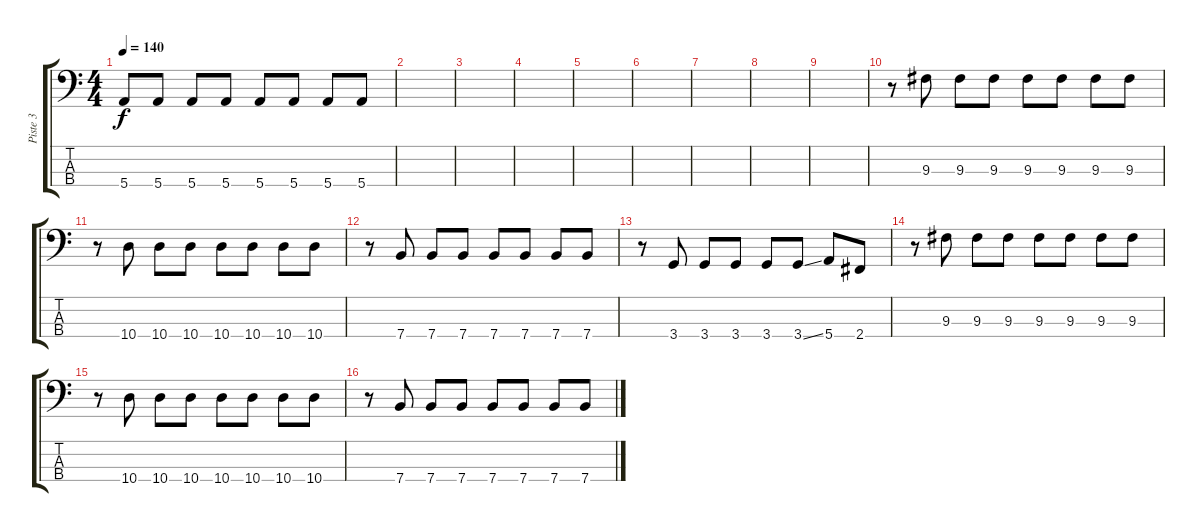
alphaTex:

\track ("Piste 3" "Piste 3") {instrument electricbassfinger}
\staff {score tabs}
\tuning (G2 D2 A1 E1) {hide}
\ts (4 4)
\tempo 140
\clef f4
\ks c
5.4.8{dy f} 5.4.8 5.4.8 5.4.8 5.4.8 5.4.8 5.4.8 5.4.8 |
|
|
|
|
|
|
|
|
r.8{instrument slapbass2} 9.3.8 9.3.8 9.3.8 9.3.8 9.3.8 9.3.8 9.3.8 |
r.8 10.4.8 10.4.8 10.4.8 10.4.8 10.4.8 10.4.8 10.4.8 |
r.8 7.4.8 7.4.8 7.4.8 7.4.8 7.4.8 7.4.8 7.4.8 |
r.8 3.4.8 3.4.8 3.4.8 3.4.8 3.4{ss}.8 5.4.8 2.4.8 |
r.8{instrument slapbass2} 9.3.8 9.3.8 9.3.8 9.3.8 9.3.8 9.3.8 9.3.8 |
r.8 10.4.8 10.4.8 10.4.8 10.4.8 10.4.8 10.4.8 10.4.8 |
r.8 7.4.8 7.4.8 7.4.8 7.4.8 7.4.8 7.4.8 7.4.8
